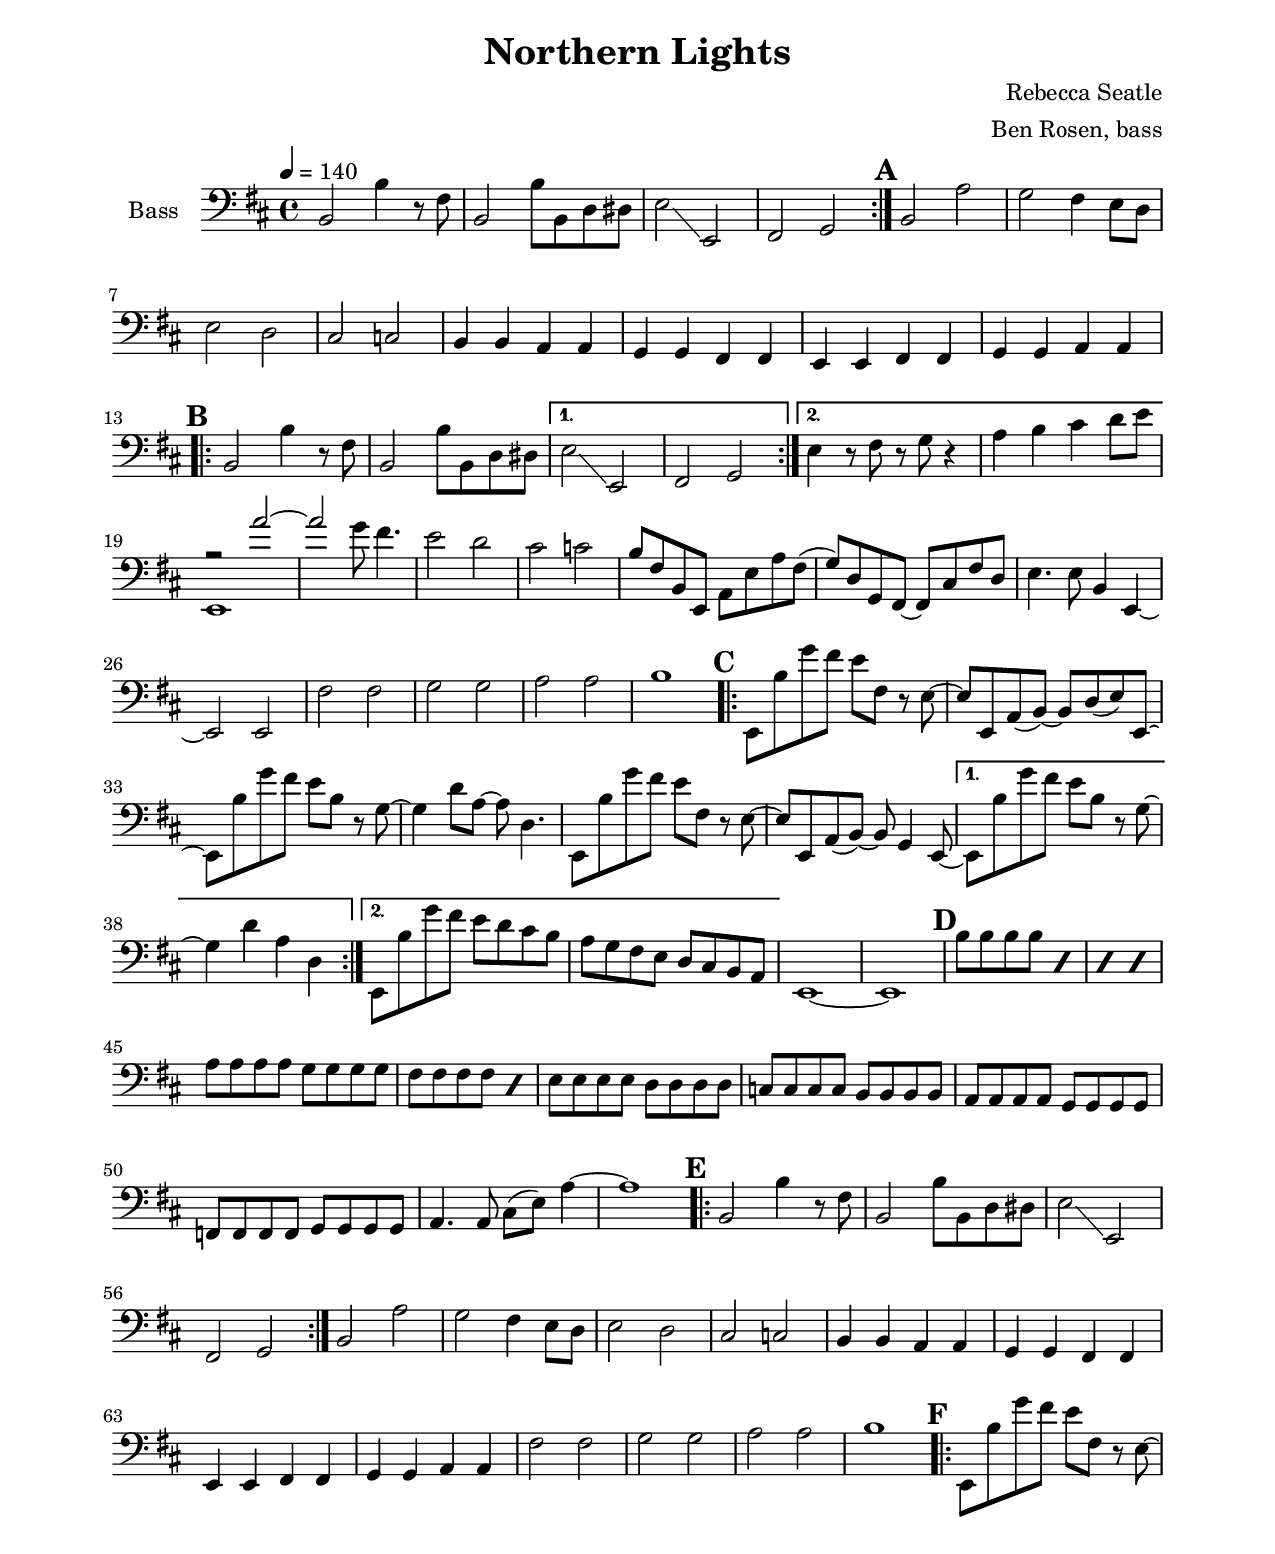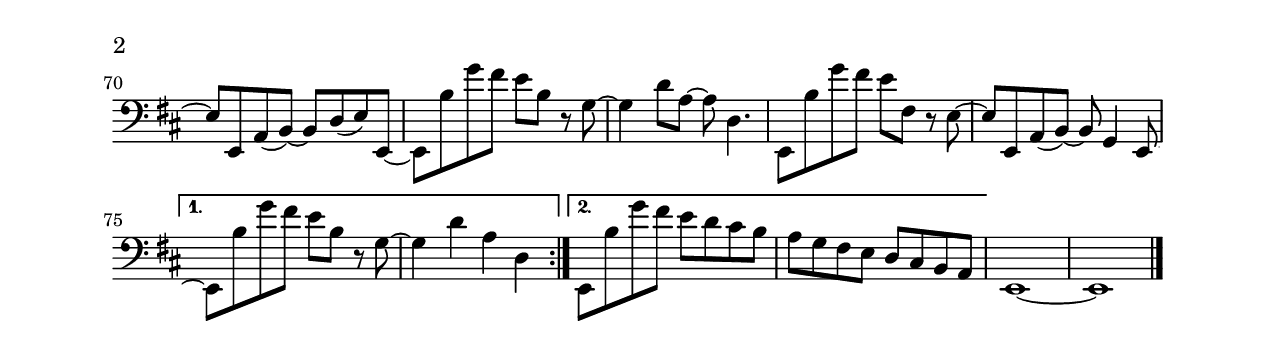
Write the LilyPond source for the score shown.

\version "2.24.1"

\include "settings.ily"

\header {
  title = "Northern Lights"
  composer = "Rebecca Seatle"
  arranger = "Ben Rosen, bass"
}

verse = \relative b, {
  b2 b'4 r8 fs |
  b,2 b'8 b, d ds |
  e2 \glissando e, |
  fs2 g |
}

chorus = \relative e, {
  \repeat volta 2 {
    e8 b'' g' fs e fs, r e ~ |
    e8 e, a ( b ) ~ b d ( e ) e, ~ |
    e8 b'' g' fs e b r g ~ |
    g4 d'8 a ~ a d,4. |

    e,8 b'' g' fs e fs, r e ~ |
    e8 e, a ( b ) ~ b g4 e8 ~

    \alternative {
      \volta 1 {
        e8 b'' g' fs e b r g ~ |
        g4 d' a d,
      }

      \volta 2 {
        e,8 b'' g' fs e d cs b |
        a8 g fs e d cs b a
      }
    }
  }

  e1 ~ |
  e1 |
}

music = \relative b, {
  \tempo 4 = 140
  \key b \minor
  \time 4/4
  \clef "bass"

  \repeat volta 2 {
    \verse
  }

  \mark \default

  b2 a' |
  g2 fs4 e8 d |
  e2 d |
  cs2 c |

  b4 b a a |
  g4 g fs fs |
  e4 e fs fs |
  g4 g a a |

  \mark \default

  \repeat volta 2 {
    b2 b'4 r8 fs |
    b,2 b'8 b, d ds |

    \alternative {
      \volta 1 {
        e2 \glissando e, |
        fs2 g |
      }

      \volta 2 {
        e'4 r8 fs r g r4 |
        a4 b cs d8 e |
      }
    }
  }

  << {

    r2 a ~ |
    a2

  } \\ {

    e,,1 |
    s2

  } >>

  g''8 fs4. |
  e2 d |
  cs2 c |
  b8 fs b, e, a e' a fs ( |

  g8 ) d g, fs ~ fs cs' fs d8 |
  e4. e8 b4 e, ~ |
  e2 e |
  fs'2 fs |

  g2 g |
  a2 a |
  b1 |

  \mark \default

  \chorus

  \mark \default

  \repeat percent 4 {
    \repeat unfold 4 { b8 }
  } |

  \repeat unfold 4 { a8 } \repeat unfold 4 { g } |

  \repeat percent 2 {
    \repeat unfold 4 { fs8 }
  } |

  \repeat unfold 4 { e8 } \repeat unfold 4 { d } |
  \repeat unfold 4 { c8 } \repeat unfold 4 { b } |
  \repeat unfold 4 { a8 } \repeat unfold 4 { g } |
  \repeat unfold 4 { f8 } \repeat unfold 4 { g } |

  a4. a8 cs ( e ) a4 ~ |
  a1 |

  \mark \default

  \repeat volta 2 {
    \verse
  }

  b,2 a' |
  g2 fs4 e8 d |
  e2 d |
  cs2 c |

  b4 b a a |
  g4 g fs fs |
  e4 e fs fs |
  g4 g a a |

  fs'2 fs |
  g2 g |
  a2 a |
  b1 |

  \mark \default

  \chorus

  \bar "|."
}

\score {
  \new Staff \with {
    instrumentName = "Bass"
  } {
    \music
  }
}
